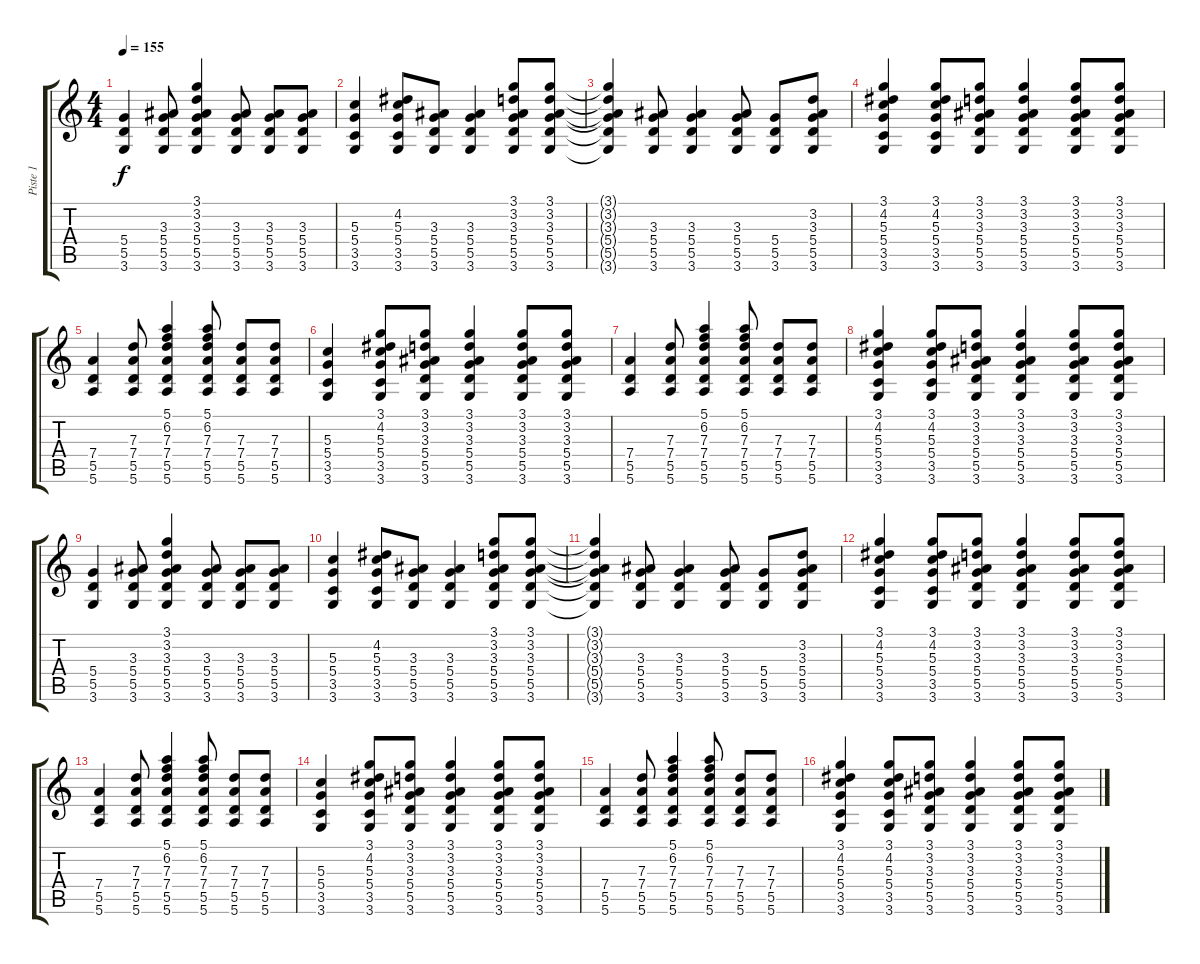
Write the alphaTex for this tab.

\track ("Piste 1" "Piste 1") {instrument acousticguitarsteel}
\staff {score tabs}
\tuning (E4 B3 G3 D3 A2 E2) {hide}
\ts (4 4)
\tempo 155
\clef g2
\ks c
(5.4 5.5 3.6).4{dy f volume 6 instrument acousticguitarsteel} (3.3 5.4 5.5 3.6).8 (3.1 3.2 3.3 5.4 5.5 3.6).4 (3.3 5.4 5.5 3.6).8 (3.3 5.4 5.5 3.6).8 (3.3 5.4 5.5 3.6).8 |
(5.3 5.4 3.5 3.6).4 (4.2 5.3 5.4 3.5 3.6).8 (3.3 5.4 5.5 3.6).8 (3.3 5.4 5.5 3.6).4 (3.1 3.2 3.3 5.4 5.5 3.6).8 (3.1 3.2 3.3 5.4 5.5 3.6).8 |
(3.1{t} 3.2{t} 3.3{t} 5.4{t} 5.5{t} 3.6{t}).4 (3.3 5.4 5.5 3.6).8 (3.3 5.4 5.5 3.6).4 (3.3 5.4 5.5 3.6).8 (5.4 5.5 3.6).8 (3.2 3.3 5.4 5.5 3.6).8 |
(3.1 4.2 5.3 5.4 3.5 3.6).4 (3.1 4.2 5.3 5.4 3.5 3.6).8 (3.1 3.2 3.3 5.4 5.5 3.6).8 (3.1 3.2 3.3 5.4 5.5 3.6).4 (3.1 3.2 3.3 5.4 5.5 3.6).8 (3.1 3.2 3.3 5.4 5.5 3.6).8 |
(7.4 5.5 5.6).4 (7.3 7.4 5.5 5.6).8 (5.1 6.2 7.3 7.4 5.5 5.6).4 (5.1 6.2 7.3 7.4 5.5 5.6).8 (7.3 7.4 5.5 5.6).8 (7.3 7.4 5.5 5.6).8 |
(5.3 5.4 3.5 3.6).4 (3.1 4.2 5.3 5.4 3.5 3.6).8 (3.1 3.2 3.3 5.4 5.5 3.6).8 (3.1 3.2 3.3 5.4 5.5 3.6).4 (3.1 3.2 3.3 5.4 5.5 3.6).8 (3.1 3.2 3.3 5.4 5.5 3.6).8 |
(7.4 5.5 5.6).4 (7.3 7.4 5.5 5.6).8 (5.1 6.2 7.3 7.4 5.5 5.6).4 (5.1 6.2 7.3 7.4 5.5 5.6).8 (7.3 7.4 5.5 5.6).8 (7.3 7.4 5.5 5.6).8 |
(3.1 4.2 5.3 5.4 3.5 3.6).4 (3.1 4.2 5.3 5.4 3.5 3.6).8 (3.1 3.2 3.3 5.4 5.5 3.6).8 (3.1 3.2 3.3 5.4 5.5 3.6).4 (3.1 3.2 3.3 5.4 5.5 3.6).8 (3.1 3.2 3.3 5.4 5.5 3.6).8 |
(5.4 5.5 3.6).4{volume 8} (3.3 5.4 5.5 3.6).8 (3.1 3.2 3.3 5.4 5.5 3.6).4 (3.3 5.4 5.5 3.6).8 (3.3 5.4 5.5 3.6).8 (3.3 5.4 5.5 3.6).8 |
(5.3 5.4 3.5 3.6).4 (4.2 5.3 5.4 3.5 3.6).8 (3.3 5.4 5.5 3.6).8 (3.3 5.4 5.5 3.6).4 (3.1 3.2 3.3 5.4 5.5 3.6).8 (3.1 3.2 3.3 5.4 5.5 3.6).8 |
(3.1{t} 3.2{t} 3.3{t} 5.4{t} 5.5{t} 3.6{t}).4 (3.3 5.4 5.5 3.6).8 (3.3 5.4 5.5 3.6).4 (3.3 5.4 5.5 3.6).8 (5.4 5.5 3.6).8 (3.2 3.3 5.4 5.5 3.6).8 |
(3.1 4.2 5.3 5.4 3.5 3.6).4 (3.1 4.2 5.3 5.4 3.5 3.6).8 (3.1 3.2 3.3 5.4 5.5 3.6).8 (3.1 3.2 3.3 5.4 5.5 3.6).4 (3.1 3.2 3.3 5.4 5.5 3.6).8 (3.1 3.2 3.3 5.4 5.5 3.6).8 |
(7.4 5.5 5.6).4 (7.3 7.4 5.5 5.6).8 (5.1 6.2 7.3 7.4 5.5 5.6).4 (5.1 6.2 7.3 7.4 5.5 5.6).8 (7.3 7.4 5.5 5.6).8 (7.3 7.4 5.5 5.6).8 |
(5.3 5.4 3.5 3.6).4 (3.1 4.2 5.3 5.4 3.5 3.6).8 (3.1 3.2 3.3 5.4 5.5 3.6).8 (3.1 3.2 3.3 5.4 5.5 3.6).4 (3.1 3.2 3.3 5.4 5.5 3.6).8 (3.1 3.2 3.3 5.4 5.5 3.6).8 |
(7.4 5.5 5.6).4 (7.3 7.4 5.5 5.6).8 (5.1 6.2 7.3 7.4 5.5 5.6).4 (5.1 6.2 7.3 7.4 5.5 5.6).8 (7.3 7.4 5.5 5.6).8 (7.3 7.4 5.5 5.6).8 |
(3.1 4.2 5.3 5.4 3.5 3.6).4 (3.1 4.2 5.3 5.4 3.5 3.6).8 (3.1 3.2 3.3 5.4 5.5 3.6).8 (3.1 3.2 3.3 5.4 5.5 3.6).4 (3.1 3.2 3.3 5.4 5.5 3.6).8 (3.1 3.2 3.3 5.4 5.5 3.6).8
